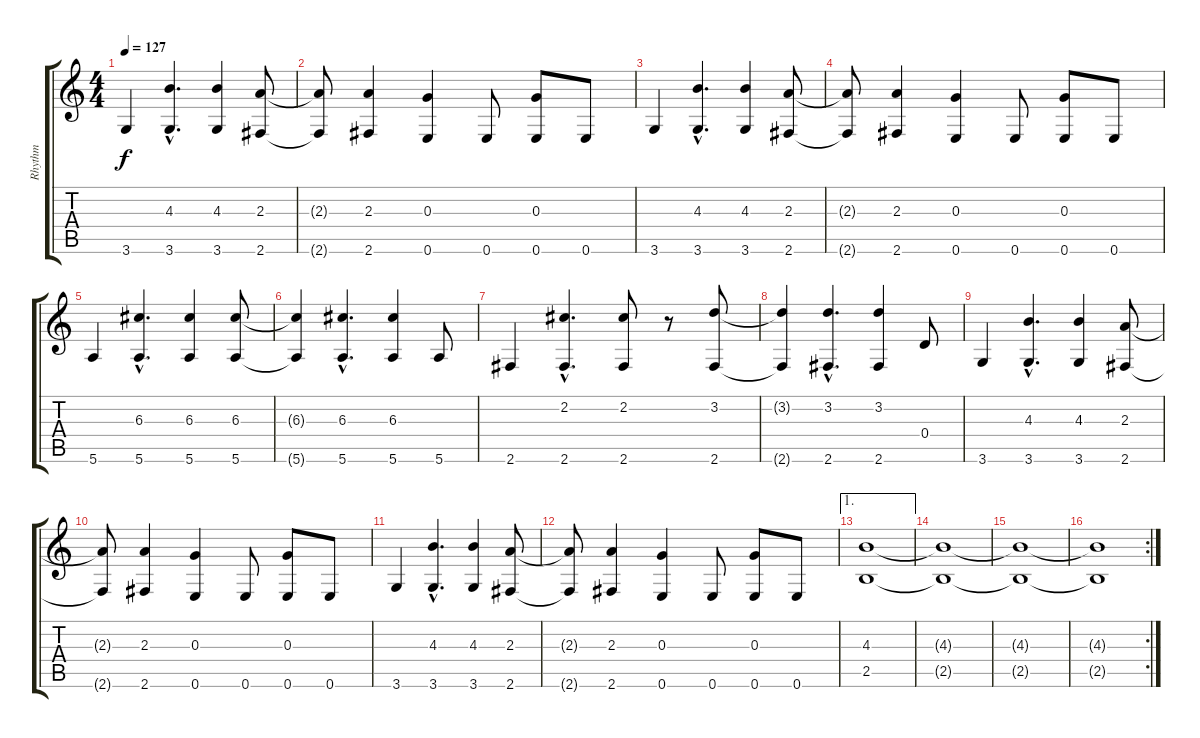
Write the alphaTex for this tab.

\track ("Rhythm" "Rhythm") {instrument electricguitarjazz}
\staff {score tabs}
\tuning (E4 B3 G3 D3 A2 E2) {hide}
\ts (4 4)
\tempo 127
\clef g2
\ks c
3.6.4{dy f} (4.3{hac} 3.6{hac}).4{d} (4.3 3.6).4 (2.3 2.6).8 |
(2.3{t} 2.6{t}).8 (2.3 2.6).4 (0.3 0.6).4 0.6.8 (0.3 0.6).8 0.6.8 |
3.6.4 (4.3{hac} 3.6{hac}).4{d} (4.3 3.6).4 (2.3 2.6).8 |
(2.3{t} 2.6{t}).8 (2.3 2.6).4 (0.3 0.6).4 0.6.8 (0.3 0.6).8 0.6.8 |
5.6.4 (6.3{hac} 5.6{hac}).4{d} (6.3 5.6).4 (6.3 5.6).8 |
(6.3{t} 5.6{t}).4 (6.3{hac} 5.6{hac}).4{d} (6.3 5.6).4 5.6.8 |
2.6.4 (2.2{hac} 2.6{hac}).4{d} (2.2 2.6).8 r.8 (3.2 2.6).8 |
(3.2{t} 2.6{t}).4 (3.2{hac} 2.6{hac}).4{d} (3.2 2.6).4 0.4.8 |
3.6.4 (4.3{hac} 3.6{hac}).4{d} (4.3 3.6).4 (2.3 2.6).8 |
(2.3{t} 2.6{t}).8 (2.3 2.6).4 (0.3 0.6).4 0.6.8 (0.3 0.6).8 0.6.8 |
3.6.4 (4.3{hac} 3.6{hac}).4{d} (4.3 3.6).4 (2.3 2.6).8 |
(2.3{t} 2.6{t}).8 (2.3 2.6).4 (0.3 0.6).4 0.6.8 (0.3 0.6).8 0.6.8 |
\ae 1
(4.3 2.5).1 |
(4.3{t} 2.5{t}).1 |
(4.3{t} 2.5{t}).1 |
\rc 2
(4.3{t} 2.5{t}).1
